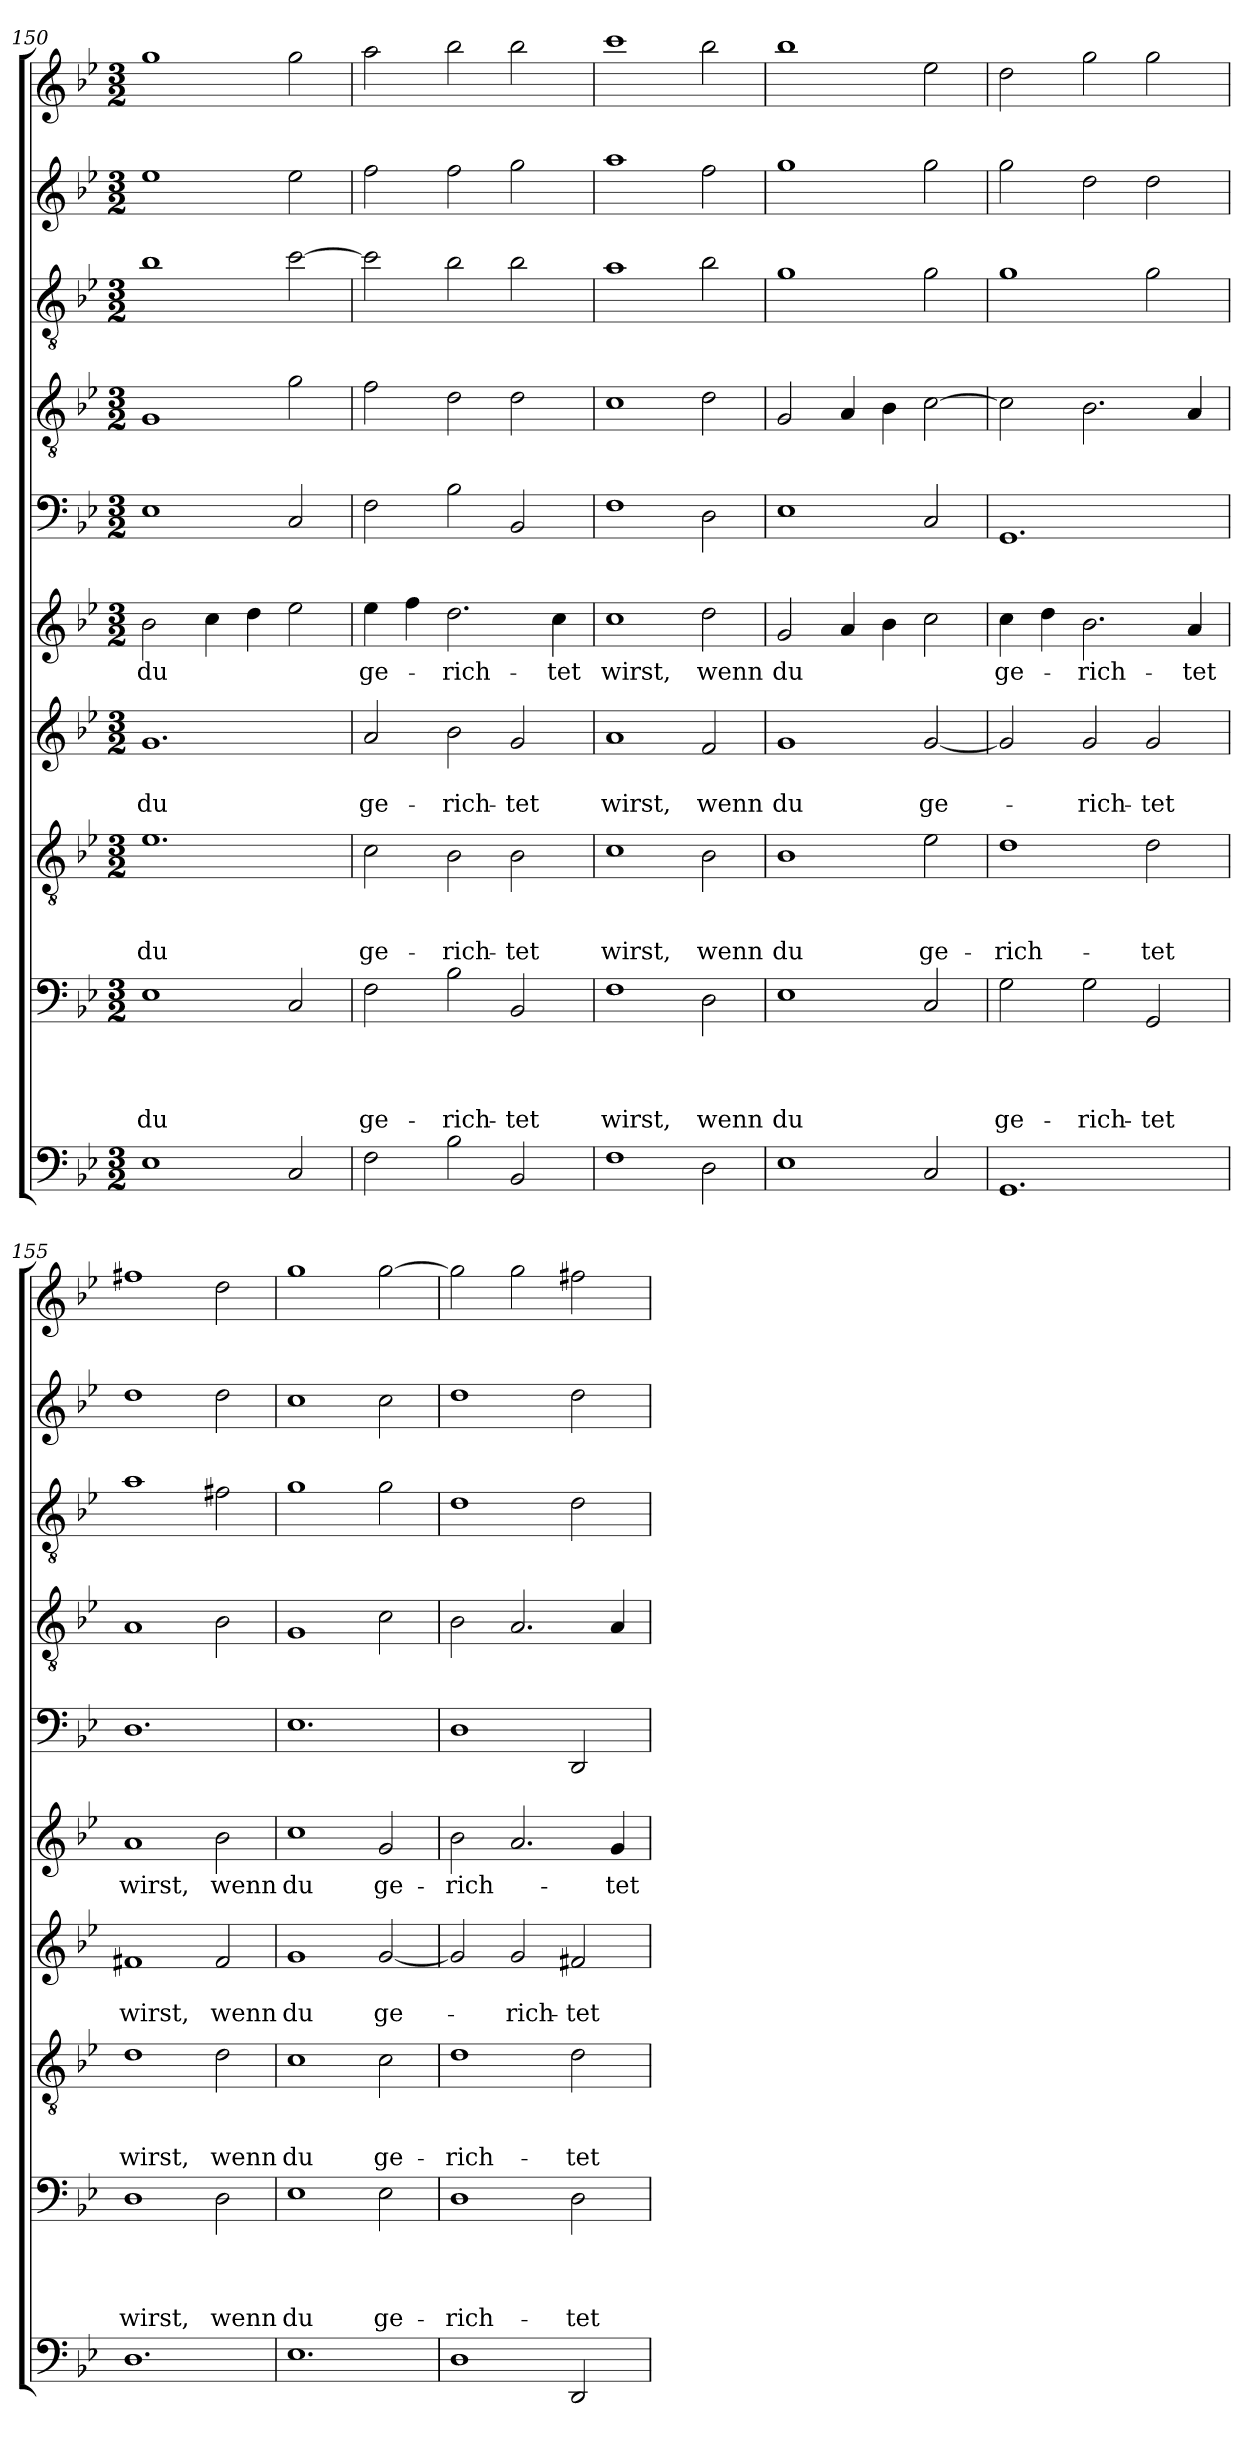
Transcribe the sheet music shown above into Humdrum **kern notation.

**kern	**kern	**text	**text	**text	**text	**kern	**text	**text	**text	**kern	**text	**text	**kern	**text	**kern	**kern	**kern	**kern	**kern
*part10	*part9	*part9	*part9	*part9	*part9	*part8	*part8	*part8	*part8	*part7	*part7	*part7	*part6	*part6	*part5	*part4	*part3	*part2	*part1
*staff10	*staff9	*staff9	*staff9	*staff9	*staff9	*staff8	*staff8	*staff8	*staff8	*staff7	*staff7	*staff7	*staff6	*staff6	*staff5	*staff4	*staff3	*staff2	*staff1
*clefF4	*clefF4	*	*	*	*	*clefGv2	*	*	*	*clefG2	*	*	*clefG2	*	*clefF4	*clefGv2	*clefGv2	*clefG2	*clefG2
*k[b-e-]	*k[b-e-]	*	*	*	*	*k[b-e-]	*	*	*	*k[b-e-]	*	*	*k[b-e-]	*	*k[b-e-]	*k[b-e-]	*k[b-e-]	*k[b-e-]	*k[b-e-]
*g:	*g:	*	*	*	*	*g:	*	*	*	*g:	*	*	*g:	*	*g:	*g:	*g:	*g:	*g:
*M3/2	*M3/2	*	*	*	*	*M3/2	*	*	*	*M3/2	*	*	*M3/2	*	*M3/2	*M3/2	*M3/2	*M3/2	*M3/2
=150	=150	=150	=150	=150	=150	=150	=150	=150	=150	=150	=150	=150	=150	=150	=150	=150	=150	=150	=150
1E-	1E-	.	.	.	du	1.e-	.	.	du	1.g	.	du	2b-\	du	1E-	1G	1b-	1ee-	1gg
.	.	.	.	.	.	.	.	.	.	.	.	.	4cc\	.	.	.	.	.	.
.	.	.	.	.	.	.	.	.	.	.	.	.	4dd\	.	.	.	.	.	.
2C/	2C/	.	.	.	.	.	.	.	.	.	.	.	2ee-\	.	2C/	2g\	[2cc\	2ee-\	2gg\
=151	=151	=151	=151	=151	=151	=151	=151	=151	=151	=151	=151	=151	=151	=151	=151	=151	=151	=151	=151
2F\	2F\	.	.	.	ge-	2c\	.	.	ge-	2a/	.	ge-	4ee-\	ge-	2F\	2f\	2cc\]	2ff\	2aa\
.	.	.	.	.	.	.	.	.	.	.	.	.	4ff\	.	.	.	.	.	.
2B-\	2B-\	.	.	.	-rich-	2B-\	.	.	-rich-	2b-\	.	-rich-	2.dd\	-rich-	2B-\	2d\	2b-\	2ff\	2bb-\
2BB-/	2BB-/	.	.	.	-tet	2B-\	.	.	-tet	2g/	.	-tet	.	.	2BB-/	2d\	2b-\	2gg\	2bb-\
.	.	.	.	.	.	.	.	.	.	.	.	.	4cc\	-tet	.	.	.	.	.
=152	=152	=152	=152	=152	=152	=152	=152	=152	=152	=152	=152	=152	=152	=152	=152	=152	=152	=152	=152
1F	1F	.	.	.	wirst,	1c	.	.	wirst,	1a	.	wirst,	1cc	wirst,	1F	1c	1a	1aa	1ccc
2D\	2D\	.	.	.	wenn	2B-\	.	.	wenn	2f/	.	wenn	2dd\	wenn	2D\	2d\	2b-\	2ff\	2bb-\
!!LO:PB:g=z
=153	=153	=153	=153	=153	=153	=153	=153	=153	=153	=153	=153	=153	=153	=153	=153	=153	=153	=153	=153
1E-	1E-	.	.	.	du	1B-	.	.	du	1g	.	du	2g/	du	1E-	2G/	1g	1gg	1bb-
.	.	.	.	.	.	.	.	.	.	.	.	.	4a/	.	.	4A/	.	.	.
.	.	.	.	.	.	.	.	.	.	.	.	.	4b-\	.	.	4B-\	.	.	.
2C/	2C/	.	.	.	.	2e-\	.	.	ge-	[2g/	.	ge-	2cc\	.	2C/	[2c\	2g\	2gg\	2ee-\
=154	=154	=154	=154	=154	=154	=154	=154	=154	=154	=154	=154	=154	=154	=154	=154	=154	=154	=154	=154
1.GG	2G\	.	.	.	ge-	1d	.	.	-rich-	2g/]	.	.	4cc\	ge-	1.GG	2c\]	1g	2gg\	2dd\
.	.	.	.	.	.	.	.	.	.	.	.	.	4dd\	.	.	.	.	.	.
.	2G\	.	.	.	-rich-	.	.	.	.	2g/	.	-rich-	2.b-\	-rich-	.	2.B-\	.	2dd\	2gg\
.	2GG/	.	.	.	-tet	2d\	.	.	-tet	2g/	.	-tet	.	.	.	.	2g\	2dd\	2gg\
.	.	.	.	.	.	.	.	.	.	.	.	.	4a/	-tet	.	4A/	.	.	.
=155	=155	=155	=155	=155	=155	=155	=155	=155	=155	=155	=155	=155	=155	=155	=155	=155	=155	=155	=155
1.D	1D	.	.	.	wirst,	1d	.	.	wirst,	1f#X	.	wirst,	1a	wirst,	1.D	1A	1a	1dd	1ff#X
.	2D\	.	.	.	wenn	2d\	.	.	wenn	2f#/	.	wenn	2b-\	wenn	.	2B-\	2f#\	2dd\	2dd\
=156	=156	=156	=156	=156	=156	=156	=156	=156	=156	=156	=156	=156	=156	=156	=156	=156	=156	=156	=156
1.E-	1E-	.	.	.	du	1c	.	.	du	1g	.	du	1cc	du	1.E-	1G	1g	1cc	1gg
.	2E-\	.	.	.	ge-	2c\	.	.	ge-	[2g/	.	ge-	2g/	ge-	.	2c\	2g\	2cc\	[2gg\
=157	=157	=157	=157	=157	=157	=157	=157	=157	=157	=157	=157	=157	=157	=157	=157	=157	=157	=157	=157
1D	1D	.	.	.	-rich-	1d	.	.	-rich-	2g/]	.	.	2b-\	-rich-	1D	2B-\	1d	1dd	2gg\]
.	.	.	.	.	.	.	.	.	.	2g/	.	-rich-	2.a/	.	.	2.A/	.	.	2gg\
2DD/	2D\	.	.	.	-tet	2d\	.	.	-tet	2f#X/	.	-tet	.	.	2DD/	.	2d\	2dd\	2ff#X\
.	.	.	.	.	.	.	.	.	.	.	.	.	4g/	-tet	.	4A/	.	.	.
=	=	=	=	=	=	=	=	=	=	=	=	=	=	=	=	=	=	=	=
*-	*-	*-	*-	*-	*-	*-	*-	*-	*-	*-	*-	*-	*-	*-	*-	*-	*-	*-	*-
